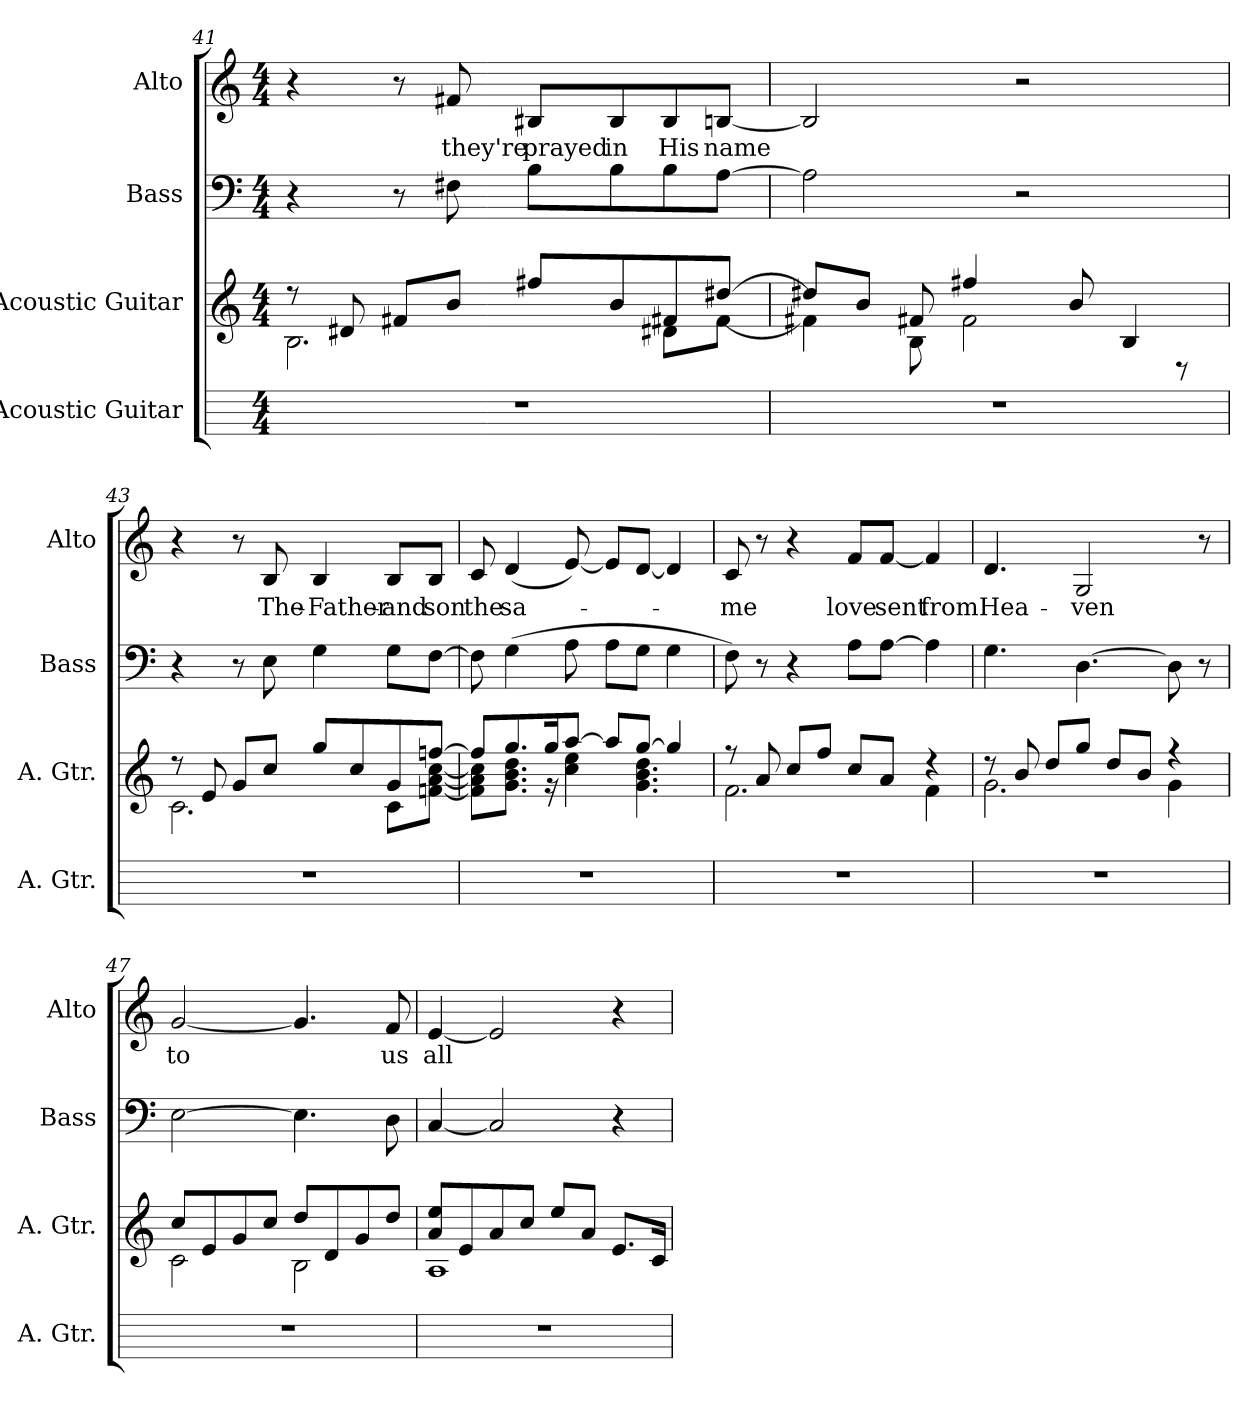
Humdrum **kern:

**kern	**kern	**kern	**kern	**text
*part4	*part3	*part2	*part1	*part1
*staff4	*staff3	*staff2	*staff1	*staff1
*I"Acoustic Guitar	*I"Acoustic Guitar	*I"Bass	*I"Alto	*
*I'A. Gtr.	*I'A. Gtr.	*I'Bass	*I'Alto	*
*	*clefG2	*clefF4	*clefG2	*
*	*ITrd7c12	*	*	*
*k[]	*k[]	*k[]	*k[]	*
*C:	*C:	*C:	*C:	*
*M4/4	*M4/4	*M4/4	*M4/4	*
=41	=41	=41	=41	=41
*	*^	*	*	*
1r	8r	2.BBi\	4r	4r	.
.	8D#Xi/	.	.	.	.
.	8F#Xi/L	.	8r	8r	.
!	!	!	!	!	!LO:LY:b:color=#000000
.	8Bi/J	.	8F#Xi\	8f#Xi/	they're
!	!	!	!	!	!LO:LY:b:color=#000000
.	8f#Xi/L	.	8Bi\L	8B#Xi/L	prayed
!	!	!	!	!	!LO:LY:b:color=#000000
.	8Bi/	.	8Bi\	8B#i/	in
!	!	!	!	!	!LO:LY:b:color=#000000
.	8F#Xi/	8D#Xi\L	8Bi\	8B#i/	His
!	!	!	!	!	!LO:LY:b:color=#000000
.	[8d#Xi/J	[8F#i\J	[8Ai\J	[8Bni/J	name
=42	=42	=42	=42	=42	=42
1r	8d#Xi/L]	4F#Xi\]	2Ai\]	2Bi/]	.
.	8Bi/J	.	.	.	.
.	8F#Xi/	8BBi\	.	.	.
.	4f#Xi/	2F#i\	.	.	.
.	.	.	2r	2r	.
.	8Bi/	.	.	.	.
.	4BBi/	.	.	.	.
.	.	8r	.	.	.
!!LO:PB:g=z
=43	=43	=43	=43	=43	=43
1r	8r	2.Ci\	4r	4r	.
.	8Ei/	.	.	.	.
.	8Gi/L	.	8r	8r	.
!	!	!	!	!	!LO:LY:b:color=#000000
.	8ci/J	.	8Ei\	8Bi/	The-
!	!	!	!	!	!LO:LY:b:color=#000000
.	8gi/L	.	4Gi\	4Bi/	-Father-
.	8ci/	.	.	.	.
!	!	!	!	!	!LO:LY:b:color=#000000
.	8Gi/	8Ci\L	8Gi\L	8Bi/L	-and
!	!	!	!	!	!LO:LY:b:color=#000000
.	[8fni/J	[8Fni\ [8Ai [8ciJ	[8Fi\J	8Bi/J	son
=44	=44	=44	=44	=44	=44
!	!	!	!	!	!LO:LY:b:color=#000000
1r	8fi/L]	8Fi\] 8Ai] 8ci]L	8Fi\]	8ci/	the
!	!	!	!	!	!LO:LY:b:color=#000000
.	8.gi/	8.Gi\ 8.Bi 8.diJ	(4Gi\	(4di/	sa-
.	16gi/k	16r	.	.	.
.	[8ai/J	4ci\ 4ei	8Ai\	[8ei/)	.
.	8ai/L]	.	8Ai\L	8ei/L]	.
.	[8gi/J	4.Gi\ 4.Bi 4.di	8Gi\J	[8di/J	.
.	4gi/]	.	4Gi\	4di/]	.
=45	=45	=45	=45	=45	=45
!	!	!	!	!	!LO:LY:b:color=#000000
1r	8r	2.Fi\	8Fi\)	8ci/	-me
.	8Ai/	.	8r	8r	.
.	8ci/L	.	4r	4r	.
.	8fi/J	.	.	.	.
!	!	!	!	!	!LO:LY:b:color=#000000
.	8ci/L	.	8Ai\L	8fi/L	love
!	!	!	!	!	!LO:LY:b:color=#000000
.	8Ai/J	.	[8Ai\J	[8fi/J	sent
!	!	!	!	!	!LO:LY:b:color=#000000
.	4r	4Fi\	4Ai\]	4fi/]	from
!!LO:LB:g=z
=46	=46	=46	=46	=46	=46
!	!	!	!	!	!LO:LY:b:color=#000000
1r	8r	2.Gi\	4.Gi\	4.di/	Hea-
.	8Bi/	.	.	.	.
.	8di/L	.	.	.	.
!	!	!	!	!	!LO:LY:b:color=#000000
.	8gi/J	.	[4.Di\	2Gi/	-ven
.	8di/L	.	.	.	.
.	8Bi/J	.	.	.	.
.	4r	4Gi\	8Di\]	.	.
.	.	.	8r	8r	.
=47	=47	=47	=47	=47	=47
!	!	!	!	!	!LO:LY:b:color=#000000
1r	8ci/L	2Ci\	[2Ei\	[2gi/	to
.	8Ei/	.	.	.	.
.	8Gi/	.	.	.	.
.	8ci/J	.	.	.	.
.	8di/L	2BBi\	4.Ei\]	4.gi/]	.
.	8Di/	.	.	.	.
.	8Gi/	.	.	.	.
!	!	!	!	!	!LO:LY:b:color=#000000
.	8di/J	.	8Di\	8fi/	us
=48	=48	=48	=48	=48	=48
!	!	!	!	!	!LO:LY:b:color=#000000
1r	8Ai/ 8eiL	1AAi	[4Ci/	[4ei/	all
.	8Ei/	.	.	.	.
.	8Ai/	.	2Ci/]	2ei/]	.
.	8ci/J	.	.	.	.
.	8ei/L	.	.	.	.
.	8Ai/J	.	.	.	.
.	8.Ei/L	.	4r	4r	.
.	16Ci/Jk	.	.	.	.
*	*v	*v	*	*	*
=	=	=	=	=
*-	*-	*-	*-	*-
